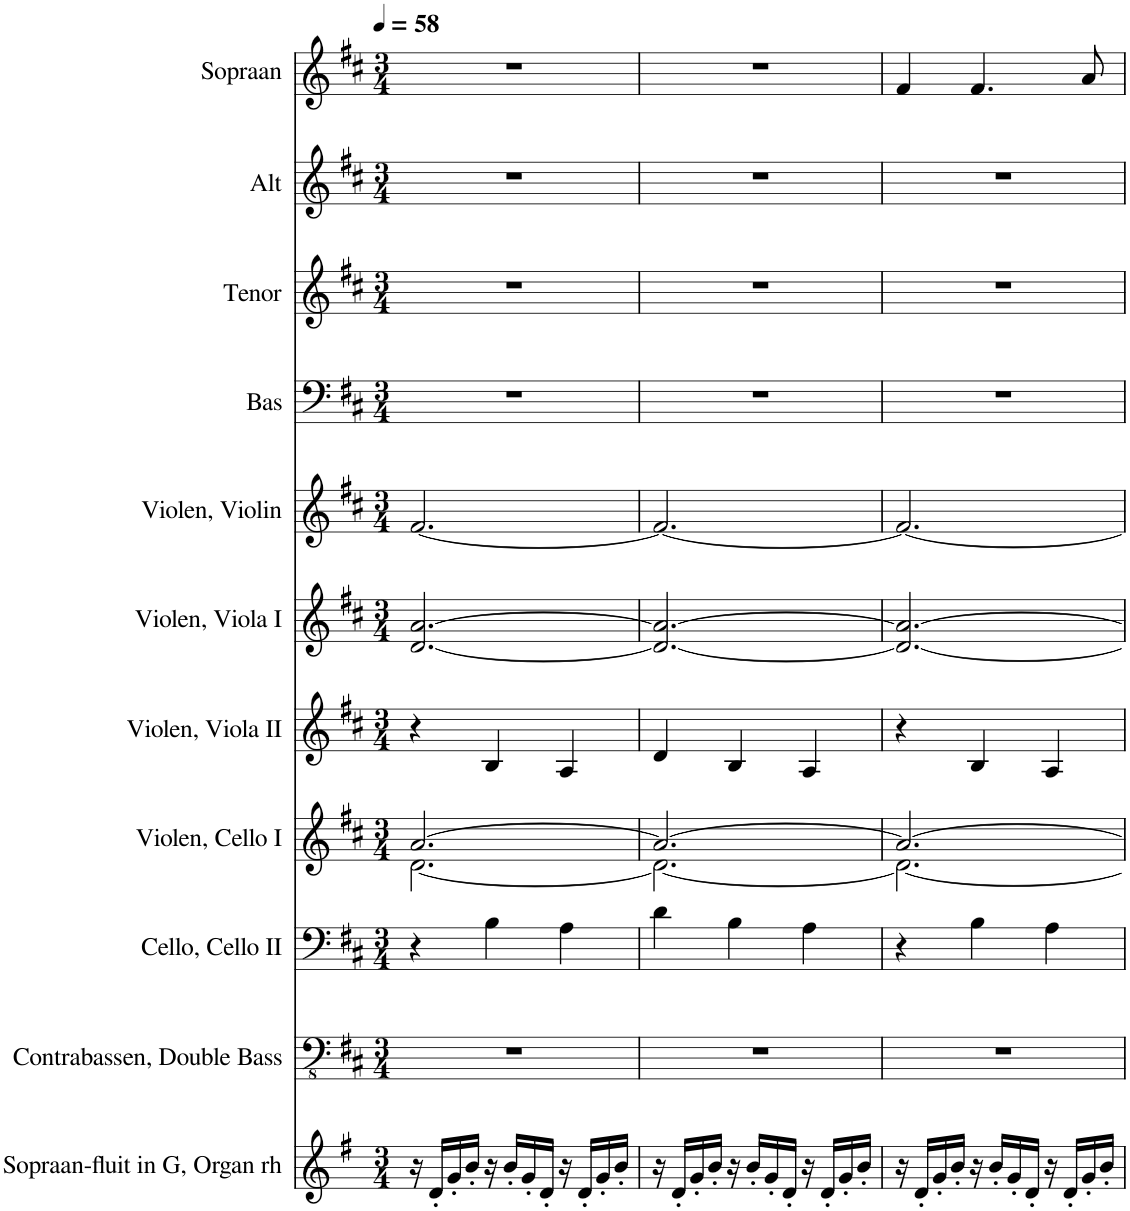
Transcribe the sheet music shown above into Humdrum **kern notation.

**kern	**kern	**kern	**kern	**kern	**kern	**kern	**kern	**kern	**kern	**kern
*part11	*part10	*part9	*part8	*part7	*part6	*part5	*part4	*part3	*part2	*part1
*staff11	*staff10	*staff9	*staff8	*staff7	*staff6	*staff5	*staff4	*staff3	*staff2	*staff1
*I"Sopraan-fluit in G, Organ rh	*I"Contrabassen, Double Bass	*I"Cello, Cello II	*I"Violen, Cello I	*I"Violen, Viola II	*I"Violen, Viola I	*I"Violen, Violin	*I"Bas	*I"Tenor	*I"Alt	*I"Sopraan
*	*I'Ca. Bsn.	*	*I'Vln.	*I'Vln.	*I'Vln.	*I'Vln.	*I'Bas	*I'Ten	*I'Alt	*I'Sop
*clefG2	*clefFv4	*clefF4	*clefG2	*clefG2	*clefG2	*clefG2	*clefF4	*clefG2	*clefG2	*clefG2
*Trd-4c-7	*	*	*	*	*	*	*	*Trd1c2	*Trd1c2	*
*k[f#]	*k[f#c#]	*k[f#c#]	*k[f#c#]	*k[f#c#]	*k[f#c#]	*k[f#c#]	*k[f#c#]	*k[f#c#]	*k[f#c#]	*k[f#c#]
*M3/4	*M3/4	*M3/4	*M3/4	*M3/4	*M3/4	*M3/4	*M3/4	*M3/4	*M3/4	*M3/4
*MM58	*MM58	*MM58	*MM58	*MM58	*MM58	*MM58	*MM58	*MM58	*MM58	*MM58
=1	=1	=1	=1	=1	=1	=1	=1	=1	=1	=1
*	*	*	*^	*	*	*	*	*	*	*
16r	2.r	4r	[2.a/	[2.d\	4r	[2.d/ [2.a/	[2.f#/	2.r	2.r	2.r	2.r
16d'/LL	.	.	.	.	.	.	.	.	.	.	.
16g'/	.	.	.	.	.	.	.	.	.	.	.
16b'/JJ	.	.	.	.	.	.	.	.	.	.	.
16r	.	4B\	.	.	4B/	.	.	.	.	.	.
16b'/LL	.	.	.	.	.	.	.	.	.	.	.
16g'/	.	.	.	.	.	.	.	.	.	.	.
16d'/JJ	.	.	.	.	.	.	.	.	.	.	.
16r	.	4A\	.	.	4A/	.	.	.	.	.	.
16d'/LL	.	.	.	.	.	.	.	.	.	.	.
16g'/	.	.	.	.	.	.	.	.	.	.	.
16b'/JJ	.	.	.	.	.	.	.	.	.	.	.
=2	=2	=2	=2	=2	=2	=2	=2	=2	=2	=2	=2
16r	2.r	4d\	2.a/_	2.d\_	4d/	2.d/_ 2.a/_	2.f#/_	2.r	2.r	2.r	2.r
16d'/LL	.	.	.	.	.	.	.	.	.	.	.
16g'/	.	.	.	.	.	.	.	.	.	.	.
16b'/JJ	.	.	.	.	.	.	.	.	.	.	.
16r	.	4B\	.	.	4B/	.	.	.	.	.	.
16b'/LL	.	.	.	.	.	.	.	.	.	.	.
16g'/	.	.	.	.	.	.	.	.	.	.	.
16d'/JJ	.	.	.	.	.	.	.	.	.	.	.
16r	.	4A\	.	.	4A/	.	.	.	.	.	.
16d'/LL	.	.	.	.	.	.	.	.	.	.	.
16g'/	.	.	.	.	.	.	.	.	.	.	.
16b'/JJ	.	.	.	.	.	.	.	.	.	.	.
=3	=3	=3	=3	=3	=3	=3	=3	=3	=3	=3	=3
16r	2.r	4r	2.a/_	2.d\_	4r	2.d/_ 2.a/_	2.f#/_	2.r	2.r	2.r	4f#/
16d'/LL	.	.	.	.	.	.	.	.	.	.	.
16g'/	.	.	.	.	.	.	.	.	.	.	.
16b'/JJ	.	.	.	.	.	.	.	.	.	.	.
16r	.	4B\	.	.	4B/	.	.	.	.	.	4.f#/
16b'/LL	.	.	.	.	.	.	.	.	.	.	.
16g'/	.	.	.	.	.	.	.	.	.	.	.
16d'/JJ	.	.	.	.	.	.	.	.	.	.	.
16r	.	4A\	.	.	4A/	.	.	.	.	.	.
16d'/LL	.	.	.	.	.	.	.	.	.	.	.
16g'/	.	.	.	.	.	.	.	.	.	.	8a/
16b'/JJ	.	.	.	.	.	.	.	.	.	.	.
*	*	*	*v	*v	*	*	*	*	*	*	*
=	=	=	=	=	=	=	=	=	=	=
*-	*-	*-	*-	*-	*-	*-	*-	*-	*-	*-
